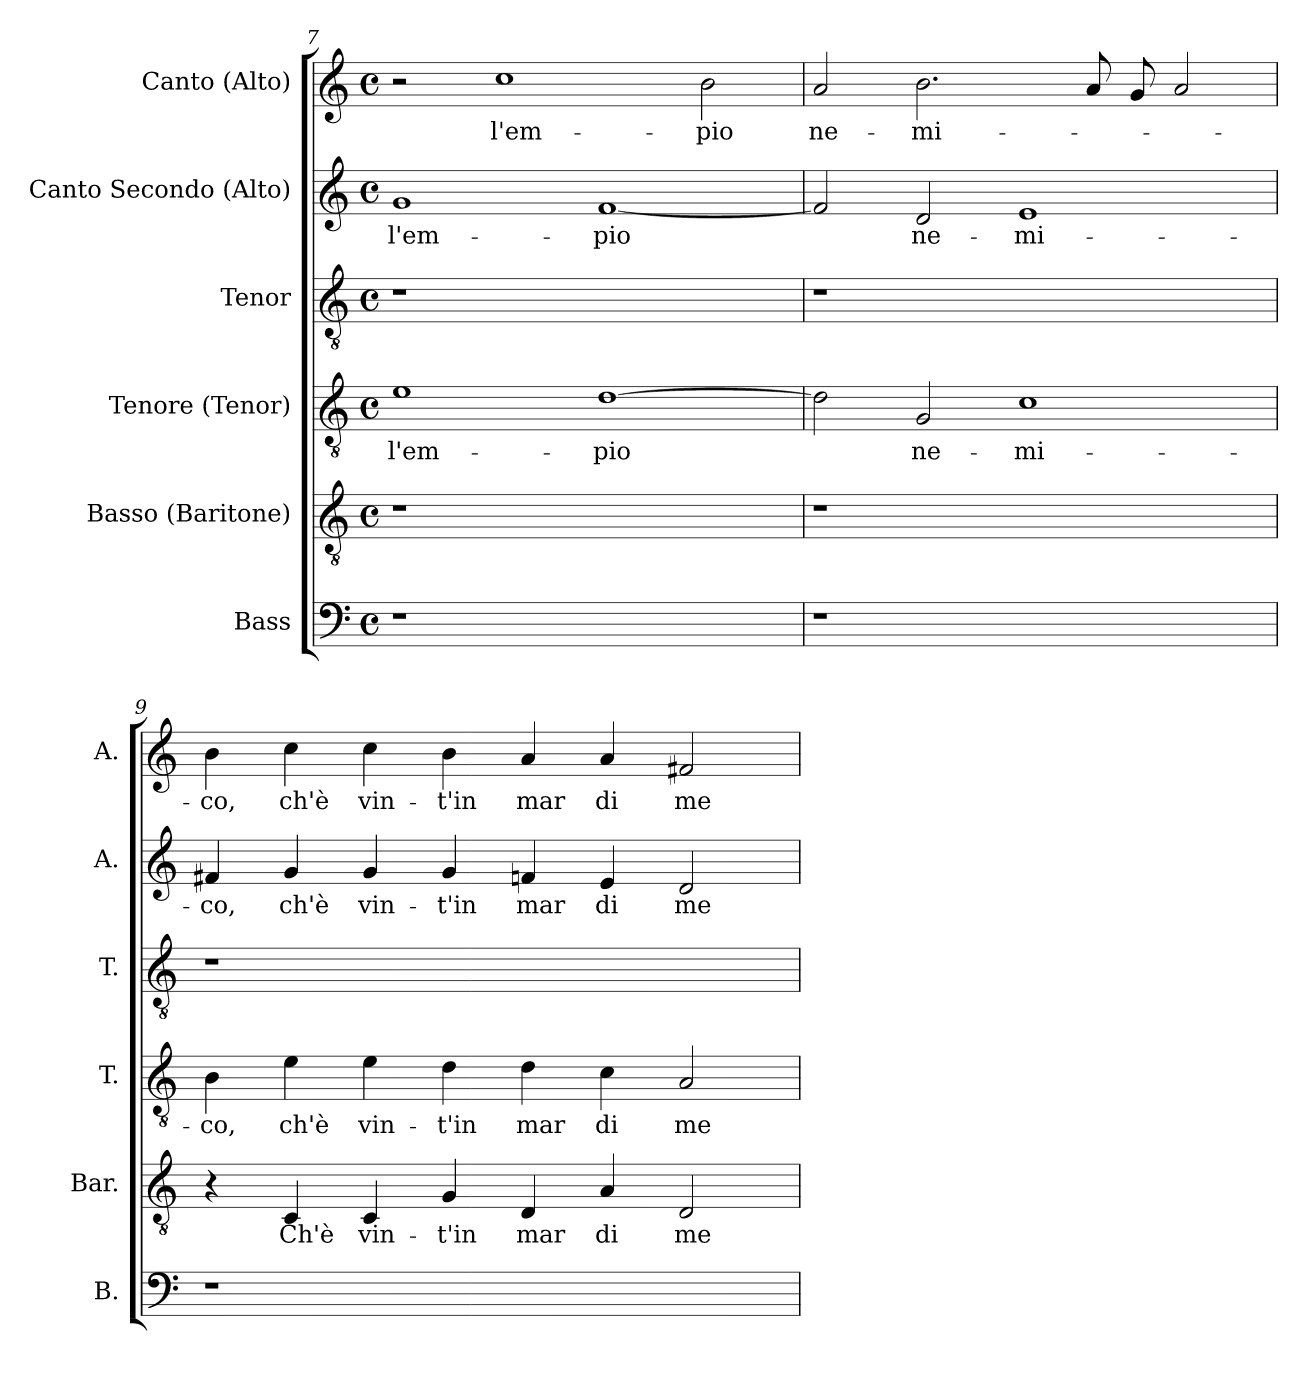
**kern	**kern	**text	**kern	**text	**kern	**kern	**text	**kern	**text
*part6	*part5	*part5	*part4	*part4	*part3	*part2	*part2	*part1	*part1
*staff6	*staff5	*staff5	*staff4	*staff4	*staff3	*staff2	*staff2	*staff1	*staff1
*I"Bass	*I"Basso (Baritone)	*	*I"Tenore (Tenor)	*	*I"Tenor	*I"Canto Secondo (Alto)	*	*I"Canto (Alto)	*
*I'B.	*I'Bar.	*	*I'T.	*	*I'T.	*I'A.	*	*I'A.	*
!!LO:LB:g=z
*clefF4	*clefGv2	*	*clefGv2	*	*clefGv2	*clefG2	*	*clefG2	*
*	*ITrd7c12	*	*ITrd7c12	*	*ITrd7c12	*	*	*	*
*k[]	*k[]	*	*k[]	*	*k[]	*k[]	*	*k[]	*
*C:	*C:	*	*C:	*	*C:	*C:	*	*C:	*
*M4/4	*M4/4	*	*M4/4	*	*M4/4	*M4/4	*	*M4/4	*
*met(c)	*met(c)	*	*met(c)	*	*met(c)	*met(c)	*	*met(c)	*
=7	=7	=7	=7	=7	=7	=7	=7	=7	=7
!LO:N:vis=1	!LO:N:vis=1	!	!	!	!	!	!	!	!
!	!	!	!	!LO:LY:b:color=#000000	!LO:N:vis=1	!	!	!	!
!	!	!	!	!	!	!	!LO:LY:b:color=#000000	!	!
1r	1r	.	1Ei	l'em-	1r	1gi	l'em-	2r	.
!	!	!	!	!	!	!	!	!	!LO:LY:b:color=#000000
.	.	.	.	.	.	.	.	1cci	l'em-
!	!	!	!	!LO:LY:b:color=#000000	!	!	!	!	!
!	!	!	!	!	!	!	!LO:LY:b:color=#000000	!	!
1ryy	1ryy	.	[1Di	-pio	1ryy	[1fi	-pio	.	.
!	!	!	!	!	!	!	!	!	!LO:LY:b:color=#000000
.	.	.	.	.	.	.	.	2bi\	-pio
=8	=8	=8	=8	=8	=8	=8	=8	=8	=8
!LO:N:vis=1	!LO:N:vis=1	!	!	!	!LO:N:vis=1	!	!	!	!
!	!	!	!	!	!	!	!	!	!LO:LY:b:color=#000000
1r	1r	.	2Di\]	.	1r	2fi/]	.	2ai/	ne-
!	!	!	!	!LO:LY:b:color=#000000	!	!	!	!	!
!	!	!	!	!	!	!	!LO:LY:b:color=#000000	!	!
!	!	!	!	!	!	!	!	!	!LO:LY:b:color=#000000
.	.	.	2GGi/	ne-	.	2di/	ne-	2.bi\	-mi-
!	!	!	!	!LO:LY:b:color=#000000	!	!	!	!	!
!	!	!	!	!	!	!	!LO:LY:b:color=#000000	!	!
1ryy	1ryy	.	1Ci	-mi-	1ryy	1ei	-mi-	.	.
.	.	.	.	.	.	.	.	8ai/	.
.	.	.	.	.	.	.	.	8gi/	.
.	.	.	.	.	.	.	.	2ai/	.
=9	=9	=9	=9	=9	=9	=9	=9	=9	=9
!LO:N:vis=1	!	!	!	!	!	!	!	!	!
!	!	!	!	!LO:LY:b:color=#000000	!LO:N:vis=1	!	!	!	!
!	!	!	!	!	!	!	!LO:LY:b:color=#000000	!	!
!	!	!	!	!	!	!	!	!	!LO:LY:b:color=#000000
1r	4r	.	4BBi\	-co,	1r	4f#Xi/	-co,	4bi\	-co,
!	!	!LO:LY:b:color=#000000	!	!	!	!	!	!	!
!	!	!	!	!LO:LY:b:color=#000000	!	!	!	!	!
!	!	!	!	!	!	!	!LO:LY:b:color=#000000	!	!
!	!	!	!	!	!	!	!	!	!LO:LY:b:color=#000000
.	4CCi/	Ch'è	4Ei\	ch'è	.	4gi/	ch'è	4cci\	ch'è
!	!	!LO:LY:b:color=#000000	!	!	!	!	!	!	!
!	!	!	!	!LO:LY:b:color=#000000	!	!	!	!	!
!	!	!	!	!	!	!	!LO:LY:b:color=#000000	!	!
!	!	!	!	!	!	!	!	!	!LO:LY:b:color=#000000
.	4CCi/	vin-	4Ei\	vin-	.	4gi/	vin-	4cci\	vin-
!	!	!LO:LY:b:color=#000000	!	!	!	!	!	!	!
!	!	!	!	!LO:LY:b:color=#000000	!	!	!	!	!
!	!	!	!	!	!	!	!LO:LY:b:color=#000000	!	!
!	!	!	!	!	!	!	!	!	!LO:LY:b:color=#000000
.	4GGi/	-t'in	4Di\	-t'in	.	4gi/	-t'in	4bi\	-t'in
!	!	!LO:LY:b:color=#000000	!	!	!	!	!	!	!
!	!	!	!	!LO:LY:b:color=#000000	!	!	!	!	!
!	!	!	!	!	!	!	!LO:LY:b:color=#000000	!	!
!	!	!	!	!	!	!	!	!	!LO:LY:b:color=#000000
1ryy	4DDi/	mar	4Di\	mar	1ryy	4fni/	mar	4ai/	mar
!	!	!LO:LY:b:color=#000000	!	!	!	!	!	!	!
!	!	!	!	!LO:LY:b:color=#000000	!	!	!	!	!
!	!	!	!	!	!	!	!LO:LY:b:color=#000000	!	!
!	!	!	!	!	!	!	!	!	!LO:LY:b:color=#000000
.	4AAi/	di	4Ci\	di	.	4ei/	di	4ai/	di
!	!	!LO:LY:b:color=#000000	!	!	!	!	!	!	!
!	!	!	!	!LO:LY:b:color=#000000	!	!	!	!	!
!	!	!	!	!	!	!	!LO:LY:b:color=#000000	!	!
!	!	!	!	!	!	!	!	!	!LO:LY:b:color=#000000
.	2DDi/	me	2AAi/	me	.	2di/	me	2f#Xi/	me
=	=	=	=	=	=	=	=	=	=
*-	*-	*-	*-	*-	*-	*-	*-	*-	*-
